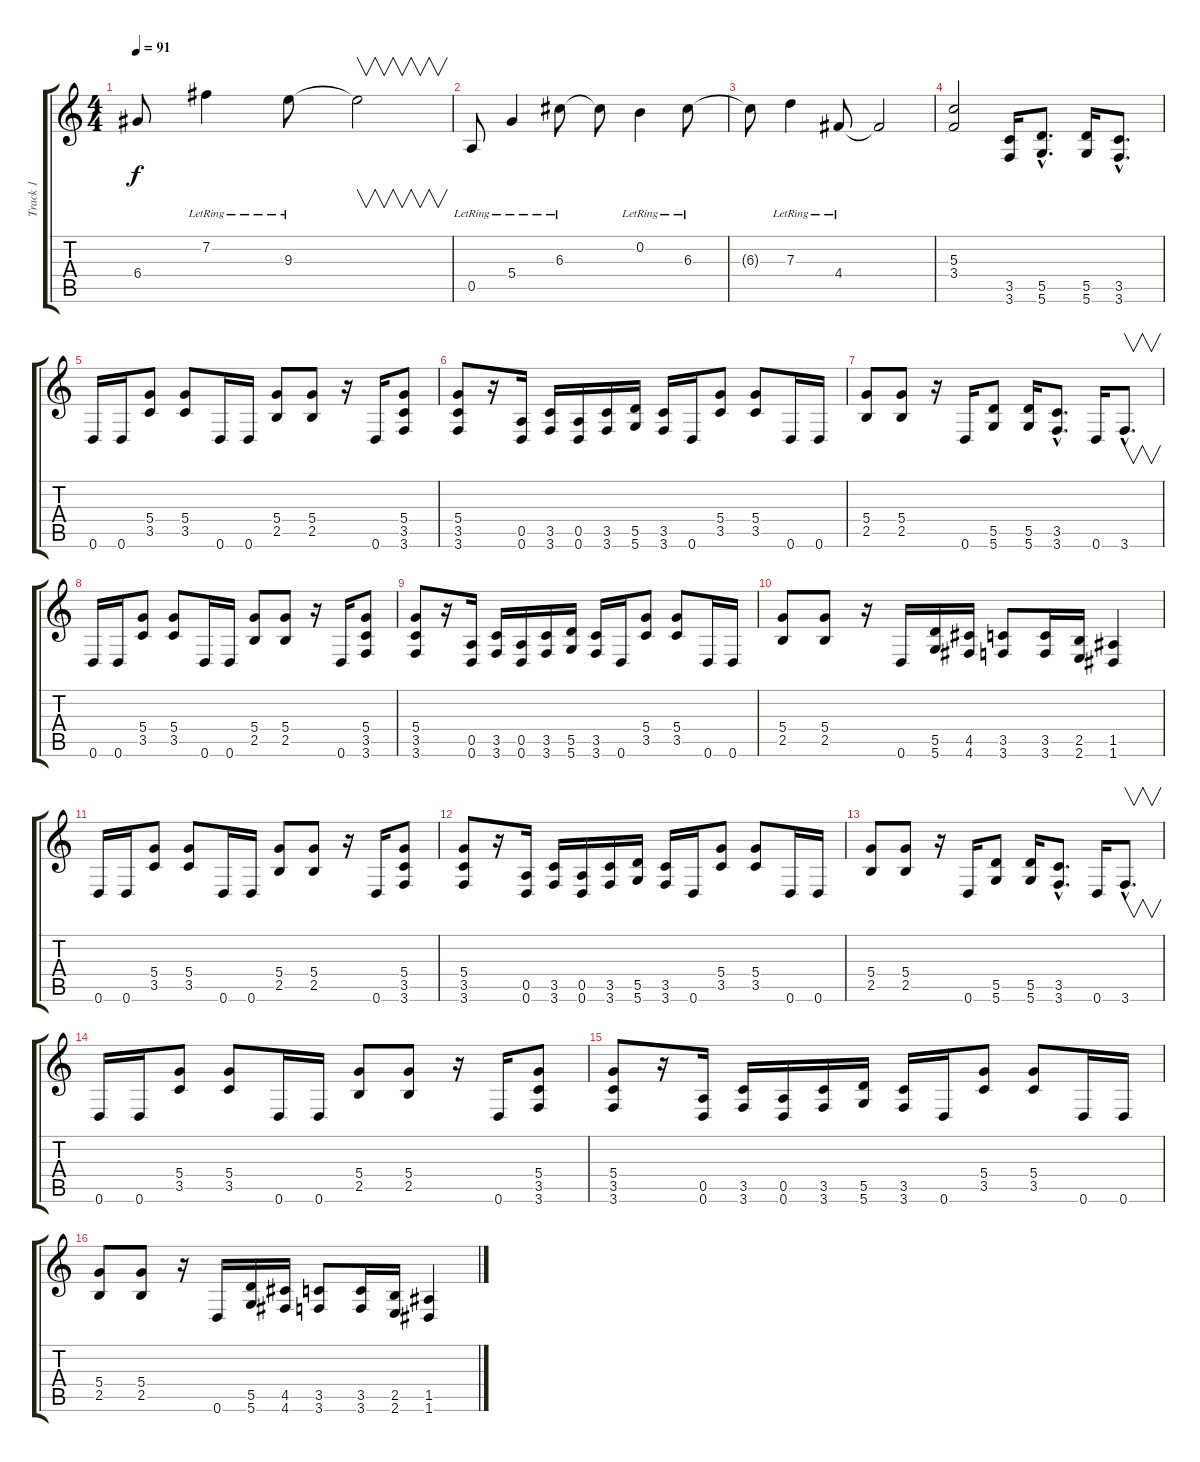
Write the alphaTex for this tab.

\track ("Track 1" "Track 1") {instrument overdrivenguitar}
\staff {score tabs}
\tuning (E4 B3 G3 D3 A2 D2) {hide}
\ts (4 4)
\tempo 91
\clef g2
\ks c
6.4{t}.8{dy f} 7.2{lr}.4 9.3{lr}.8 9.3{t}.2{v} |
0.5{lr}.8 5.4{lr}.4 6.3{lr}.8 6.3{t}.8 0.2{lr}.4 6.3{lr}.8 |
6.3{t}.8 7.3{lr}.4 4.4{lr}.8 4.4{t}.2 |
(5.3 3.4).2 (3.5 3.6).16 (5.5{hac} 5.6{hac}).8{d} (5.5 5.6).16 (3.5{hac} 3.6{hac}).8{d} |
0.6.16 0.6.16 (5.4 3.5).8 (5.4 3.5).8 0.6.16 0.6.16 (5.4 2.5).8 (5.4 2.5).8 r.16 0.6.16 (5.4 3.5 3.6).8 |
(5.4 3.5 3.6).8 r.16 (0.5 0.6).16 (3.5 3.6).16 (0.5 0.6).16 (3.5 3.6).16 (5.5 5.6).16 (3.5 3.6).16 0.6.16 (5.4 3.5).8 (5.4 3.5).8 0.6.16 0.6.16 |
(5.4 2.5).8 (5.4 2.5).8 r.16 0.6.16 (5.5 5.6).8 (5.5 5.6).16 (3.5{hac} 3.6{hac}).8{d} 0.6.16 3.6{hac}.8{v d} |
0.6.16 0.6.16 (5.4 3.5).8 (5.4 3.5).8 0.6.16 0.6.16 (5.4 2.5).8 (5.4 2.5).8 r.16 0.6.16 (5.4 3.5 3.6).8 |
(5.4 3.5 3.6).8 r.16 (0.5 0.6).16 (3.5 3.6).16 (0.5 0.6).16 (3.5 3.6).16 (5.5 5.6).16 (3.5 3.6).16 0.6.16 (5.4 3.5).8 (5.4 3.5).8 0.6.16 0.6.16 |
(5.4 2.5).8 (5.4 2.5).8 r.16 0.6.16 (5.5 5.6).16 (4.5 4.6).16 (3.5 3.6).8 (3.5 3.6).16 (2.5 2.6).16 (1.5 1.6).4 |
0.6.16 0.6.16 (5.4 3.5).8 (5.4 3.5).8 0.6.16 0.6.16 (5.4 2.5).8 (5.4 2.5).8 r.16 0.6.16 (5.4 3.5 3.6).8 |
(5.4 3.5 3.6).8 r.16 (0.5 0.6).16 (3.5 3.6).16 (0.5 0.6).16 (3.5 3.6).16 (5.5 5.6).16 (3.5 3.6).16 0.6.16 (5.4 3.5).8 (5.4 3.5).8 0.6.16 0.6.16 |
(5.4 2.5).8 (5.4 2.5).8 r.16 0.6.16 (5.5 5.6).8 (5.5 5.6).16 (3.5{hac} 3.6{hac}).8{d} 0.6.16 3.6{hac}.8{v d} |
0.6.16 0.6.16 (5.4 3.5).8 (5.4 3.5).8 0.6.16 0.6.16 (5.4 2.5).8 (5.4 2.5).8 r.16 0.6.16 (5.4 3.5 3.6).8 |
(5.4 3.5 3.6).8 r.16 (0.5 0.6).16 (3.5 3.6).16 (0.5 0.6).16 (3.5 3.6).16 (5.5 5.6).16 (3.5 3.6).16 0.6.16 (5.4 3.5).8 (5.4 3.5).8 0.6.16 0.6.16 |
(5.4 2.5).8 (5.4 2.5).8 r.16 0.6.16 (5.5 5.6).16 (4.5 4.6).16 (3.5 3.6).8 (3.5 3.6).16 (2.5 2.6).16 (1.5 1.6).4
